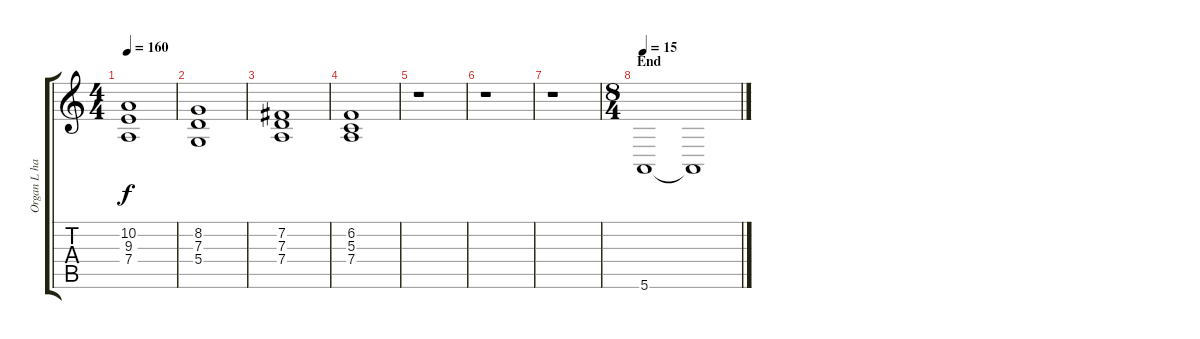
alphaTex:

\track ("Organ L hand" "Organ L ha") {instrument rockorgan}
\staff {score tabs}
\tuning (E4 B3 G3 D3 A2 E2) {hide}
\ts (4 4)
\tempo 160
\clef g2
\ks c
(10.2 9.3 7.4).1{dy f} |
(8.2 7.3 5.4).1 |
(7.2 7.3 7.4).1 |
(6.2 5.3 7.4).1 |
r.1 |
r.1 |
r.1 |
\ts (8 4)
\section ("" "End")
\tempo 15
5.6.1 5.6{t}.1
